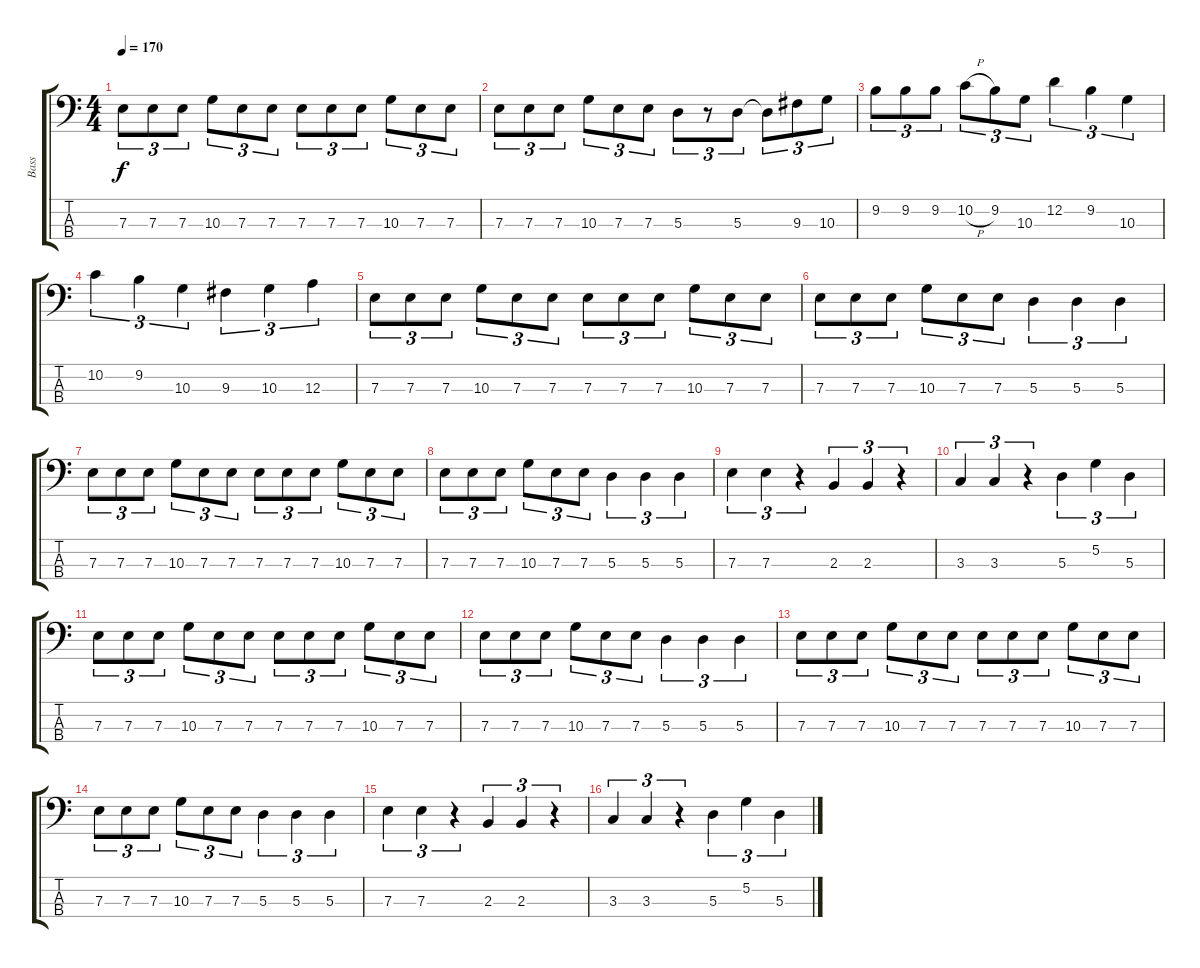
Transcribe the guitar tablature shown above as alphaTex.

\track ("Bass" "Bass") {instrument electricbassfinger}
\staff {score tabs}
\tuning (G2 D2 A1 E1) {hide}
\ts (4 4)
\tempo 170
\clef f4
\ks c
7.3.8{tu (3 2) dy f} 7.3.8{tu (3 2)} 7.3.8{tu (3 2)} 10.3.8{tu (3 2)} 7.3.8{tu (3 2)} 7.3.8{tu (3 2)} 7.3.8{tu (3 2)} 7.3.8{tu (3 2)} 7.3.8{tu (3 2)} 10.3.8{tu (3 2)} 7.3.8{tu (3 2)} 7.3.8{tu (3 2)} |
7.3.8{tu (3 2)} 7.3.8{tu (3 2)} 7.3.8{tu (3 2)} 10.3.8{tu (3 2)} 7.3.8{tu (3 2)} 7.3.8{tu (3 2)} 5.3.8{tu (3 2)} r.8{tu (3 2)} 5.3.8{tu (3 2)} 5.3{t}.8{tu (3 2)} 9.3.8{tu (3 2)} 10.3.8{tu (3 2)} |
9.2.8{tu (3 2)} 9.2.8{tu (3 2)} 9.2.8{tu (3 2)} 10.2{h}.8{tu (3 2)} 9.2.8{tu (3 2)} 10.3.8{tu (3 2)} 12.2.4{tu (3 2)} 9.2.4{tu (3 2)} 10.3.4{tu (3 2)} |
10.2.4{tu (3 2)} 9.2.4{tu (3 2)} 10.3.4{tu (3 2)} 9.3.4{tu (3 2)} 10.3.4{tu (3 2)} 12.3.4{tu (3 2)} |
7.3.8{tu (3 2)} 7.3.8{tu (3 2)} 7.3.8{tu (3 2)} 10.3.8{tu (3 2)} 7.3.8{tu (3 2)} 7.3.8{tu (3 2)} 7.3.8{tu (3 2)} 7.3.8{tu (3 2)} 7.3.8{tu (3 2)} 10.3.8{tu (3 2)} 7.3.8{tu (3 2)} 7.3.8{tu (3 2)} |
7.3.8{tu (3 2)} 7.3.8{tu (3 2)} 7.3.8{tu (3 2)} 10.3.8{tu (3 2)} 7.3.8{tu (3 2)} 7.3.8{tu (3 2)} 5.3.4{tu (3 2)} 5.3.4{tu (3 2)} 5.3.4{tu (3 2)} |
7.3.8{tu (3 2)} 7.3.8{tu (3 2)} 7.3.8{tu (3 2)} 10.3.8{tu (3 2)} 7.3.8{tu (3 2)} 7.3.8{tu (3 2)} 7.3.8{tu (3 2)} 7.3.8{tu (3 2)} 7.3.8{tu (3 2)} 10.3.8{tu (3 2)} 7.3.8{tu (3 2)} 7.3.8{tu (3 2)} |
7.3.8{tu (3 2)} 7.3.8{tu (3 2)} 7.3.8{tu (3 2)} 10.3.8{tu (3 2)} 7.3.8{tu (3 2)} 7.3.8{tu (3 2)} 5.3.4{tu (3 2)} 5.3.4{tu (3 2)} 5.3.4{tu (3 2)} |
7.3.4{tu (3 2)} 7.3.4{tu (3 2)} r.4{tu (3 2)} 2.3.4{tu (3 2)} 2.3.4{tu (3 2)} r.4{tu (3 2)} |
3.3.4{tu (3 2)} 3.3.4{tu (3 2)} r.4{tu (3 2)} 5.3.4{tu (3 2)} 5.2.4{tu (3 2)} 5.3.4{tu (3 2)} |
7.3.8{tu (3 2)} 7.3.8{tu (3 2)} 7.3.8{tu (3 2)} 10.3.8{tu (3 2)} 7.3.8{tu (3 2)} 7.3.8{tu (3 2)} 7.3.8{tu (3 2)} 7.3.8{tu (3 2)} 7.3.8{tu (3 2)} 10.3.8{tu (3 2)} 7.3.8{tu (3 2)} 7.3.8{tu (3 2)} |
7.3.8{tu (3 2)} 7.3.8{tu (3 2)} 7.3.8{tu (3 2)} 10.3.8{tu (3 2)} 7.3.8{tu (3 2)} 7.3.8{tu (3 2)} 5.3.4{tu (3 2)} 5.3.4{tu (3 2)} 5.3.4{tu (3 2)} |
7.3.8{tu (3 2)} 7.3.8{tu (3 2)} 7.3.8{tu (3 2)} 10.3.8{tu (3 2)} 7.3.8{tu (3 2)} 7.3.8{tu (3 2)} 7.3.8{tu (3 2)} 7.3.8{tu (3 2)} 7.3.8{tu (3 2)} 10.3.8{tu (3 2)} 7.3.8{tu (3 2)} 7.3.8{tu (3 2)} |
7.3.8{tu (3 2)} 7.3.8{tu (3 2)} 7.3.8{tu (3 2)} 10.3.8{tu (3 2)} 7.3.8{tu (3 2)} 7.3.8{tu (3 2)} 5.3.4{tu (3 2)} 5.3.4{tu (3 2)} 5.3.4{tu (3 2)} |
7.3.4{tu (3 2)} 7.3.4{tu (3 2)} r.4{tu (3 2)} 2.3.4{tu (3 2)} 2.3.4{tu (3 2)} r.4{tu (3 2)} |
3.3.4{tu (3 2)} 3.3.4{tu (3 2)} r.4{tu (3 2)} 5.3.4{tu (3 2)} 5.2.4{tu (3 2)} 5.3.4{tu (3 2)}
